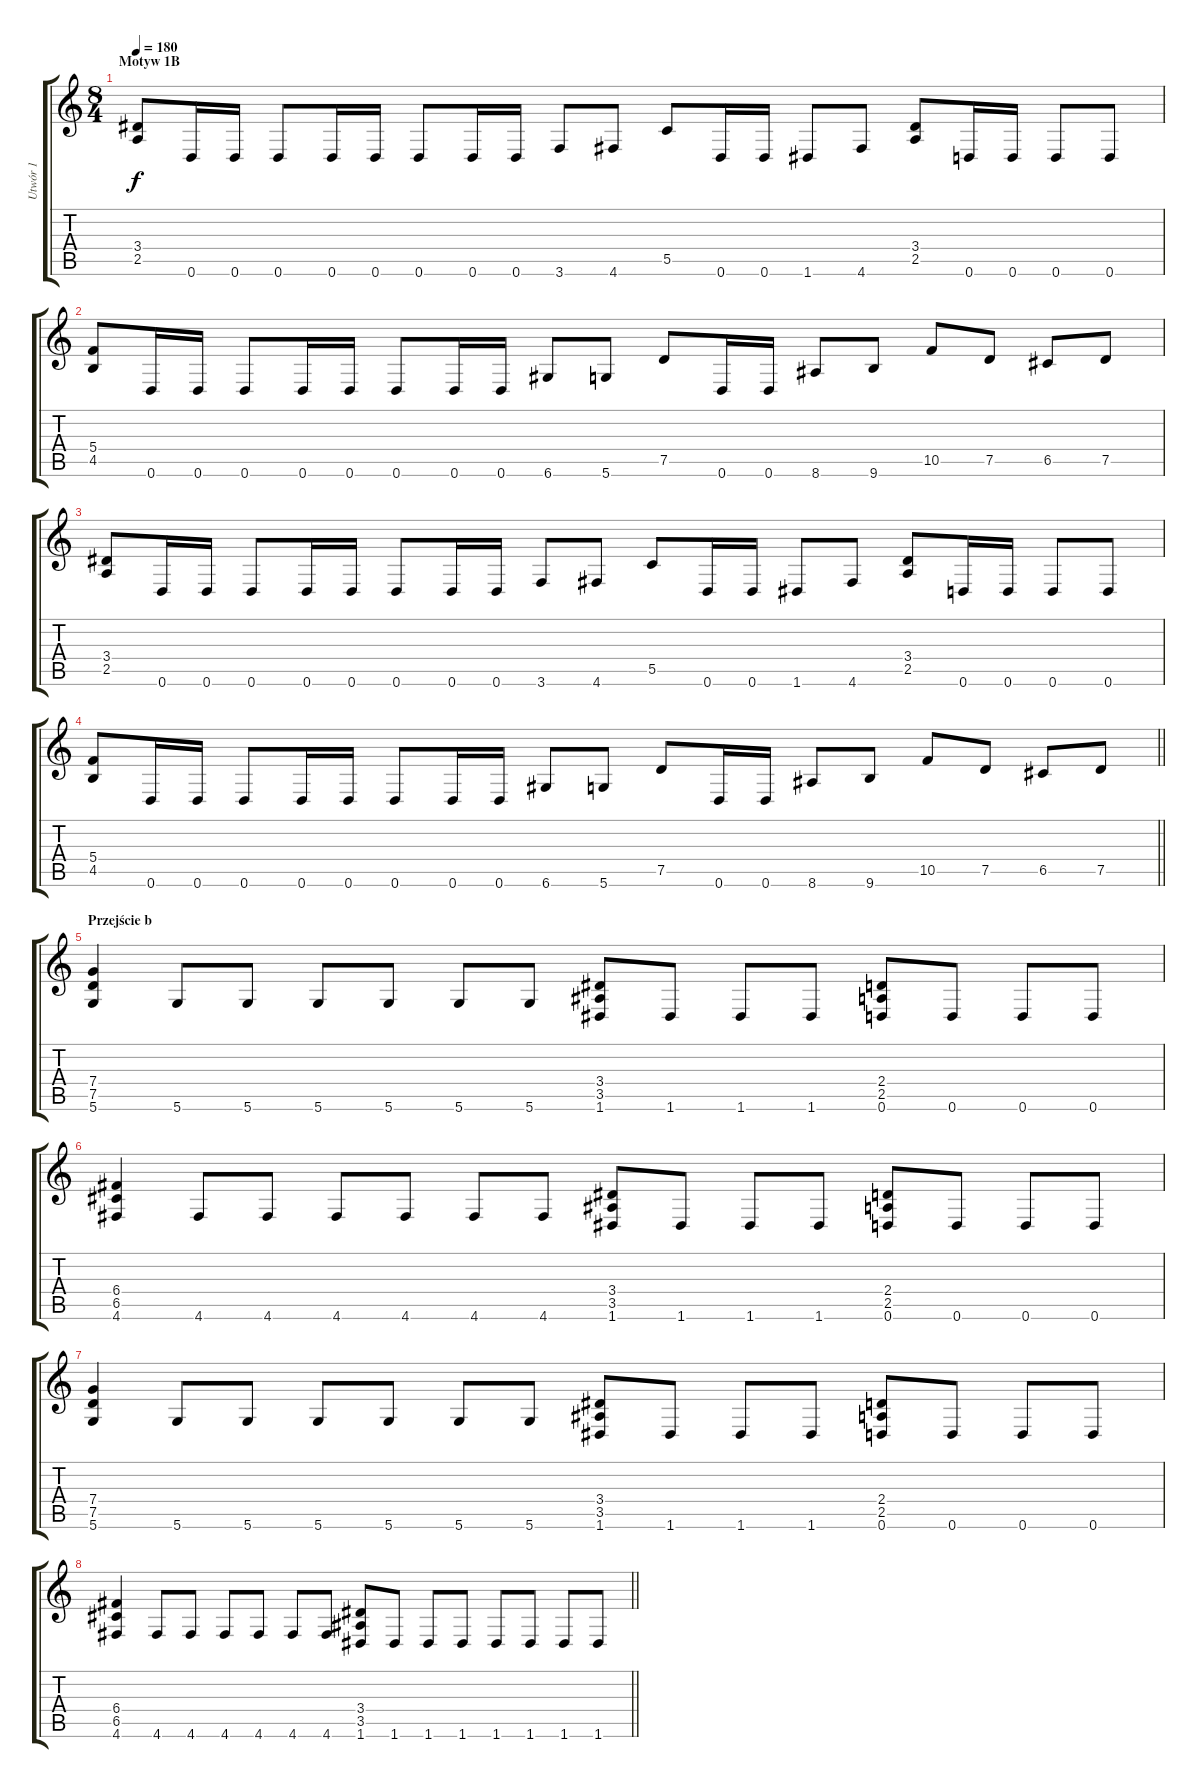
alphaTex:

\track ("Utwór 1" "Utwór 1") {instrument distortionguitar}
\staff {score tabs}
\tuning (D4 A3 F3 C3 G2 D2) {hide}
\ts (8 4)
\section ("" "Motyw 1B")
\tempo 180
\clef g2
\ks c
(3.4 2.5).8{dy f} 0.6.16 0.6.16 0.6.8 0.6.16 0.6.16 0.6.8 0.6.16 0.6.16 3.6.8 4.6.8 5.5.8 0.6.16 0.6.16 1.6.8 4.6.8 (3.4 2.5).8 0.6.16 0.6.16 0.6.8 0.6.8 |
(5.4 4.5).8 0.6.16 0.6.16 0.6.8 0.6.16 0.6.16 0.6.8 0.6.16 0.6.16 6.6.8 5.6.8 7.5.8 0.6.16 0.6.16 8.6.8 9.6.8 10.5.8 7.5.8 6.5.8 7.5.8 |
(3.4 2.5).8 0.6.16 0.6.16 0.6.8 0.6.16 0.6.16 0.6.8 0.6.16 0.6.16 3.6.8 4.6.8 5.5.8 0.6.16 0.6.16 1.6.8 4.6.8 (3.4 2.5).8 0.6.16 0.6.16 0.6.8 0.6.8 |
\barLineRight lightlight
(5.4 4.5).8 0.6.16 0.6.16 0.6.8 0.6.16 0.6.16 0.6.8 0.6.16 0.6.16 6.6.8 5.6.8 7.5.8 0.6.16 0.6.16 8.6.8 9.6.8 10.5.8 7.5.8 6.5.8 7.5.8 |
\section ("" "Przejście b")
(7.4 7.5 5.6).4 5.6.8 5.6.8 5.6.8 5.6.8 5.6.8 5.6.8 (3.4 3.5 1.6).8 1.6.8 1.6.8 1.6.8 (2.4 2.5 0.6).8 0.6.8 0.6.8 0.6.8 |
(6.4 6.5 4.6).4 4.6.8 4.6.8 4.6.8 4.6.8 4.6.8 4.6.8 (3.4 3.5 1.6).8 1.6.8 1.6.8 1.6.8 (2.4 2.5 0.6).8 0.6.8 0.6.8 0.6.8 |
(7.4 7.5 5.6).4 5.6.8 5.6.8 5.6.8 5.6.8 5.6.8 5.6.8 (3.4 3.5 1.6).8 1.6.8 1.6.8 1.6.8 (2.4 2.5 0.6).8 0.6.8 0.6.8 0.6.8 |
\barLineRight lightlight
(6.4 6.5 4.6).4 4.6.8 4.6.8 4.6.8 4.6.8 4.6.8 4.6.8 (3.4 3.5 1.6).8 1.6.8 1.6.8 1.6.8 1.6.8 1.6.8 1.6.8 1.6.8
